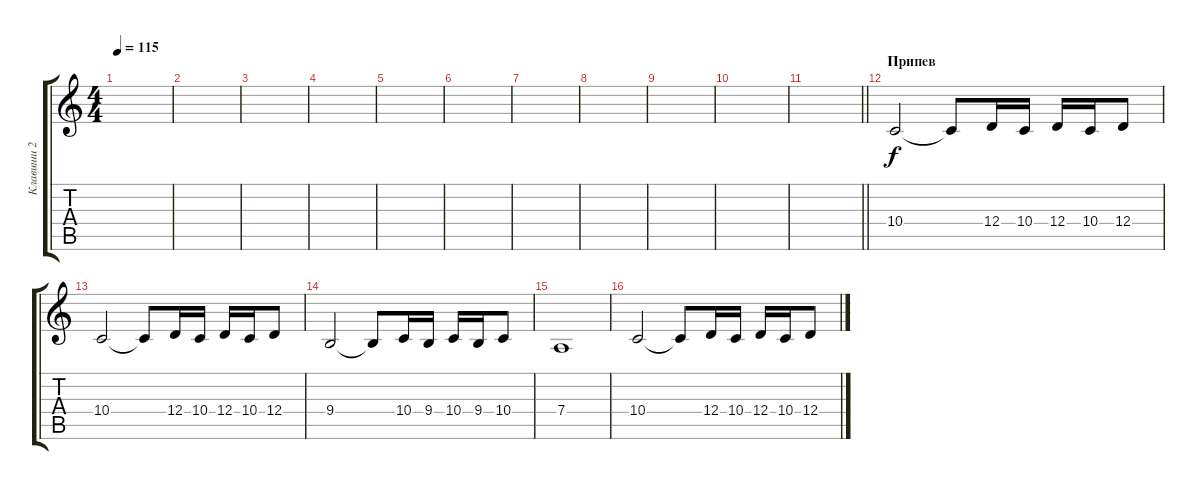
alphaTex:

\track ("Клавиши 2" "Клавиши 2") {instrument choiraahs}
\staff {score tabs}
\tuning (E4 B3 G3 D3 A2 E2) {hide}
\ts (4 4)
\tempo 115
\clef g2
\ks c
|
|
|
|
|
|
|
|
|
|
\barLineRight lightlight
|
\section ("" "Припев")
10.4.2 10.4{t}.8 12.4.16 10.4.16 12.4.16 10.4.16 12.4.8 |
10.4.2 10.4{t}.8 12.4.16 10.4.16 12.4.16 10.4.16 12.4.8 |
9.4.2 9.4{t}.8 10.4.16 9.4.16 10.4.16 9.4.16 10.4.8 |
7.4.1 |
10.4.2 10.4{t}.8 12.4.16 10.4.16 12.4.16 10.4.16 12.4.8
